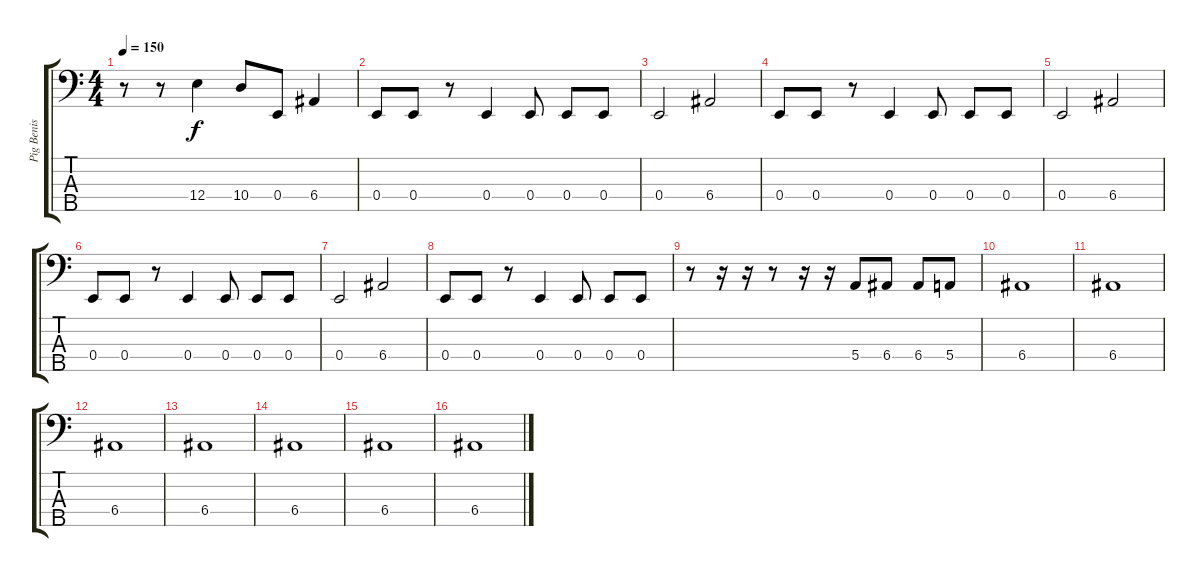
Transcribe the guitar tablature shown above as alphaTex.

\track ("Pig Benis" "Pig Benis") {instrument electricbasspick}
\staff {score tabs}
\tuning (G2 D2 A1 E1 B0) {hide}
\ts (4 4)
\tempo 150
\clef f4
\ks c
r.8{dy f} r.8 12.4.4 10.4.8 0.4.8 6.4.4 |
0.4.8 0.4.8 r.8 0.4.4 0.4.8 0.4.8 0.4.8 |
0.4.2 6.4.2 |
0.4.8 0.4.8 r.8 0.4.4 0.4.8 0.4.8 0.4.8 |
0.4.2 6.4.2 |
0.4.8 0.4.8 r.8 0.4.4 0.4.8 0.4.8 0.4.8 |
0.4.2 6.4.2 |
0.4.8 0.4.8 r.8 0.4.4 0.4.8 0.4.8 0.4.8 |
r.8 r.16 r.16 r.8 r.16 r.16 5.4.8 6.4.8 6.4.8 5.4.8 |
6.4.1 |
6.4.1 |
6.4.1 |
6.4.1 |
6.4.1 |
6.4.1 |
6.4.1
